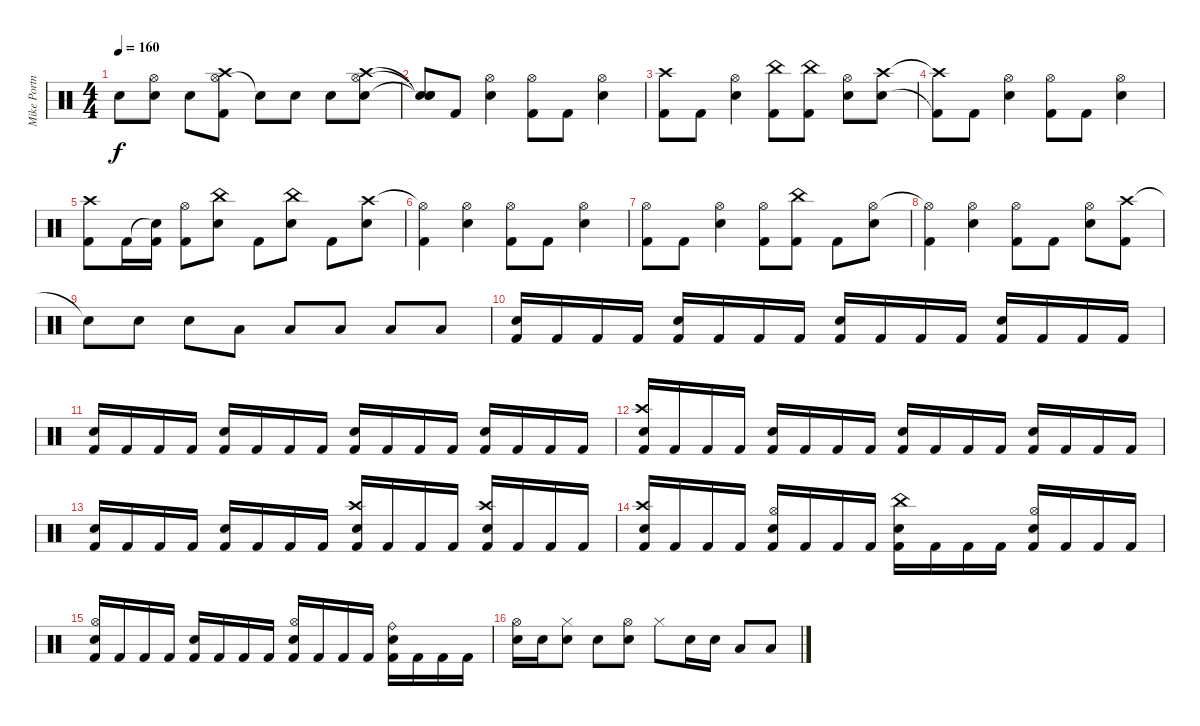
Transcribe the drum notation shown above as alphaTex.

\track ("Mike Portnoy Drums/Percussion" "Mike Portn") {instrument percussion}
\staff {score}
\articulation defaults
\ts (4 4)
\tempo 160
\clef neutral
\ks c "Snare (hit) 2"{t}.8{dy f}
("Hi-Hat (open)" "Snare (hit) 2").8 "Snare (hit) 2".8 ("Hi-Hat (open)" "Crash high (hit)" "Kick (hit) 2").8 "Snare (hit)"{t}.8 "Snare (hit) 2".8 "Snare (hit) 2".8 ("Hi-Hat (open)" "Crash high (hit)" "Snare (hit) 2").8 |
("Snare (hit)"{t} "Snare (hit)"{t} "Snare (hit)"{t}).8 "Kick (hit) 2".8 ("Hi-Hat (open)" "Snare (hit) 2").4 ("Hi-Hat (open)" "Kick (hit) 2").8 "Kick (hit) 2".8 ("Hi-Hat (open)" "Snare (hit) 2").4 |
("Crash high (hit)" "Kick (hit) 2").8 "Kick (hit) 2".8 ("Hi-Hat (open)" "Snare (hit) 2").4 ("China (hit)" "Kick (hit) 2").8 ("China (hit)" "Kick (hit) 2").8 ("Hi-Hat (open)" "Snare (hit) 2").8 ("Crash high (hit)" "Snare (hit) 2").8 |
("Crash high (hit)"{t} "Kick (hit) 2"{t}).8 "Kick (hit) 2".8 ("Hi-Hat (open)" "Snare (hit) 2").4 ("Hi-Hat (open)" "Kick (hit) 2").8 "Kick (hit) 2".8 ("Hi-Hat (open)" "Snare (hit) 2").4 |
("Crash high (hit)" "Kick (hit) 2").8 "Kick (hit) 2".16 ("Snare (hit)"{t} "Kick (hit) 2").16 ("Kick (hit) 2" "Hi-Hat (open)").8 ("China (hit)" "Snare (hit) 2").8 "Kick (hit) 2".8 ("China (hit)" "Snare (hit) 2").8 "Kick (hit) 2".8 ("Crash high (hit)" "Snare (hit) 2").8 |
("Hi-Hat (open)"{t} "Kick (hit) 2").4 ("Hi-Hat (open)" "Snare (hit) 2").4 ("Hi-Hat (open)" "Kick (hit) 2").8 "Kick (hit) 2".8 ("Hi-Hat (open)" "Snare (hit) 2").4 |
("Hi-Hat (open)" "Kick (hit) 2").8 "Kick (hit) 2".8 ("Hi-Hat (open)" "Snare (hit) 2").4 ("Hi-Hat (open)" "Kick (hit) 2").8 ("China (hit)" "Kick (hit) 2").8 "Kick (hit) 2".8 ("Hi-Hat (open)" "Snare (hit) 2").8 |
("Hi-Hat (open)"{t} "Kick (hit) 2").4 ("Hi-Hat (open)" "Snare (hit) 2").4 ("Hi-Hat (open)" "Kick (hit) 2").8 "Kick (hit) 2".8 ("Hi-Hat (open)" "Snare (hit) 2").8 ("Crash high (hit)" "Kick (hit) 2").8 |
"Snare (hit)"{t}.8 "Snare (hit) 2".8 "Snare (hit) 2".8 "Low Tom (hit)".8 "Low Tom (hit)".8 "Low Floor Tom (hit)".8 "Low Floor Tom (hit)".8 "Low Floor Tom (hit)".8 |
("Snare (hit) 2" "Kick (hit) 2").16 "Kick (hit) 2".16 "Kick (hit) 2".16 "Kick (hit) 2".16 ("Snare (hit) 2" "Kick (hit) 2").16 "Kick (hit) 2".16 "Kick (hit) 2".16 "Kick (hit) 2".16 ("Snare (hit) 2" "Kick (hit) 2").16 "Kick (hit) 2".16 "Kick (hit) 2".16 "Kick (hit) 2".16 ("Snare (hit) 2" "Kick (hit) 2").16 "Kick (hit) 2".16 "Kick (hit) 2".16 "Kick (hit) 2".16 |
("Snare (hit) 2" "Kick (hit) 2").16 "Kick (hit) 2".16 "Kick (hit) 2".16 "Kick (hit) 2".16 ("Snare (hit) 2" "Kick (hit) 2").16 "Kick (hit) 2".16 "Kick (hit) 2".16 "Kick (hit) 2".16 ("Snare (hit) 2" "Kick (hit) 2").16 "Kick (hit) 2".16 "Kick (hit) 2".16 "Kick (hit) 2".16 ("Snare (hit) 2" "Kick (hit) 2").16 "Kick (hit) 2".16 "Kick (hit) 2".16 "Kick (hit) 2".16 |
("Crash high (hit)" "Snare (hit) 2" "Kick (hit) 2").16 "Kick (hit) 2".16 "Kick (hit) 2".16 "Kick (hit) 2".16 ("Snare (hit) 2" "Kick (hit) 2").16 "Kick (hit) 2".16 "Kick (hit) 2".16 "Kick (hit) 2".16 ("Snare (hit) 2" "Kick (hit) 2").16 "Kick (hit) 2".16 "Kick (hit) 2".16 "Kick (hit) 2".16 ("Snare (hit) 2" "Kick (hit) 2").16 "Kick (hit) 2".16 "Kick (hit) 2".16 "Kick (hit) 2".16 |
("Snare (hit) 2" "Kick (hit) 2").16 "Kick (hit) 2".16 "Kick (hit) 2".16 "Kick (hit) 2".16 ("Snare (hit) 2" "Kick (hit) 2").16 "Kick (hit) 2".16 "Kick (hit) 2".16 "Kick (hit) 2".16 ("Crash high (hit)" "Snare (hit) 2" "Kick (hit) 2").16 "Kick (hit) 2".16 "Kick (hit) 2".16 "Kick (hit) 2".16 ("Crash high (hit)" "Snare (hit) 2" "Kick (hit) 2").16 "Kick (hit) 2".16 "Kick (hit) 2".16 "Kick (hit) 2".16 |
("Crash high (hit)" "Snare (hit) 2" "Kick (hit) 2").16 "Kick (hit) 2".16 "Kick (hit) 2".16 "Kick (hit) 2".16 ("Hi-Hat (open)" "Snare (hit) 2" "Kick (hit) 2").16 "Kick (hit) 2".16 "Kick (hit) 2".16 "Kick (hit) 2".16 ("China (hit)" "Snare (hit) 2" "Kick (hit) 2").16 "Kick (hit) 2".16 "Kick (hit) 2".16 "Kick (hit) 2".16 ("Hi-Hat (open)" "Snare (hit) 2" "Kick (hit) 2").16 "Kick (hit) 2".16 "Kick (hit) 2".16 "Kick (hit) 2".16 |
("Hi-Hat (open)" "Snare (hit) 2" "Kick (hit) 2").16 "Kick (hit) 2".16 "Kick (hit) 2".16 "Kick (hit) 2".16 ("Snare (hit) 2" "Kick (hit) 2").16 "Kick (hit) 2".16 "Kick (hit) 2".16 "Kick (hit) 2".16 ("Hi-Hat (open)" "Snare (hit) 2" "Kick (hit) 2").16 "Kick (hit) 2".16 "Kick (hit) 2".16 "Kick (hit) 2".16 ("Ride (bell)" "Snare (hit) 2" "Kick (hit) 2").16 "Kick (hit) 2".16 "Kick (hit) 2".16 "Kick (hit) 2".16 |
("Snare (hit) 2" "Hi-Hat (open)").16 "Snare (hit) 2".16 ("Snare (hit) 2" "Hi-Hat (closed)").8 "Snare (hit) 2".8 ("Snare (hit) 2" "Hi-Hat (open)").8 "Hi-Hat (closed)".8 "Snare (hit) 2".16 "Snare (hit) 2".16 "Low Tom (hit)".8 "Low Floor Tom (hit)".8
